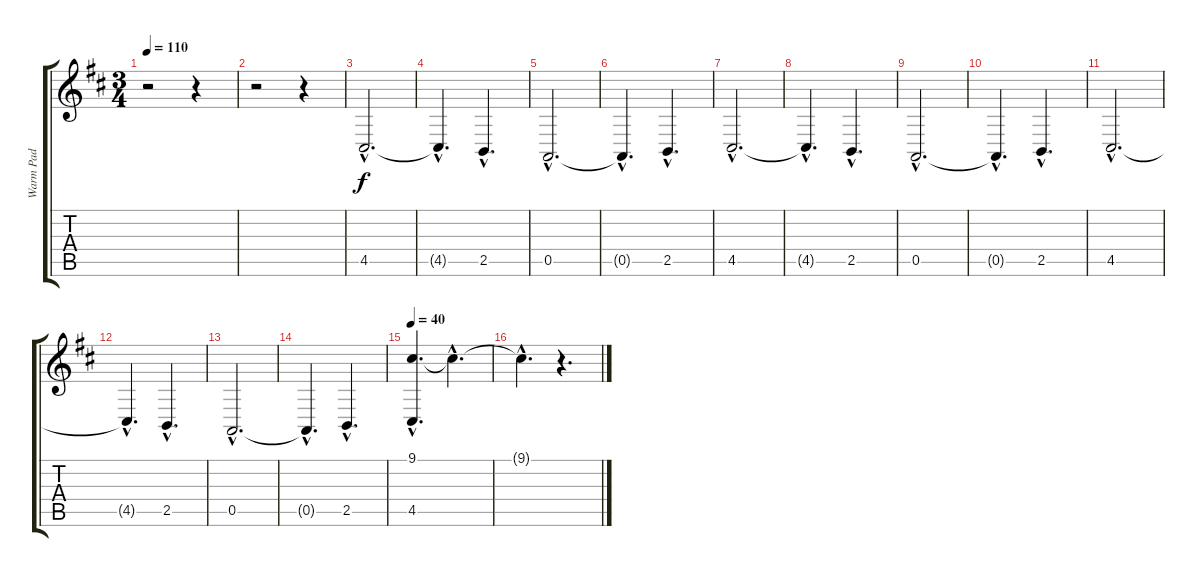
\track ("Warm Pad" "Warm Pad") {instrument pad2warm}
\staff {score tabs}
\tuning (E4 B3 G3 D3 A2 E2) {hide}
\ts (3 4)
\tempo 110
\clef g2
\ks d
r.2{dy f} r.4 |
r.2 r.4 |
4.5{hac}.2{d} |
4.5{hac t}.4{d} 2.5{hac}.4{d} |
0.5{hac}.2{d} |
0.5{hac t}.4{d} 2.5{hac}.4{d} |
4.5{hac}.2{d} |
4.5{hac t}.4{d} 2.5{hac}.4{d} |
0.5{hac}.2{d} |
0.5{hac t}.4{d} 2.5{hac}.4{d} |
4.5{hac}.2{d} |
4.5{hac t}.4{d} 2.5{hac}.4{d} |
0.5{hac}.2{d} |
0.5{hac t}.4{d} 2.5{hac}.4{d} |
\tempo 40
(9.1{hac} 4.5{hac}).4{d} 9.1{hac t}.4{d} |
9.1{hac t}.4{d} r.4{d}
